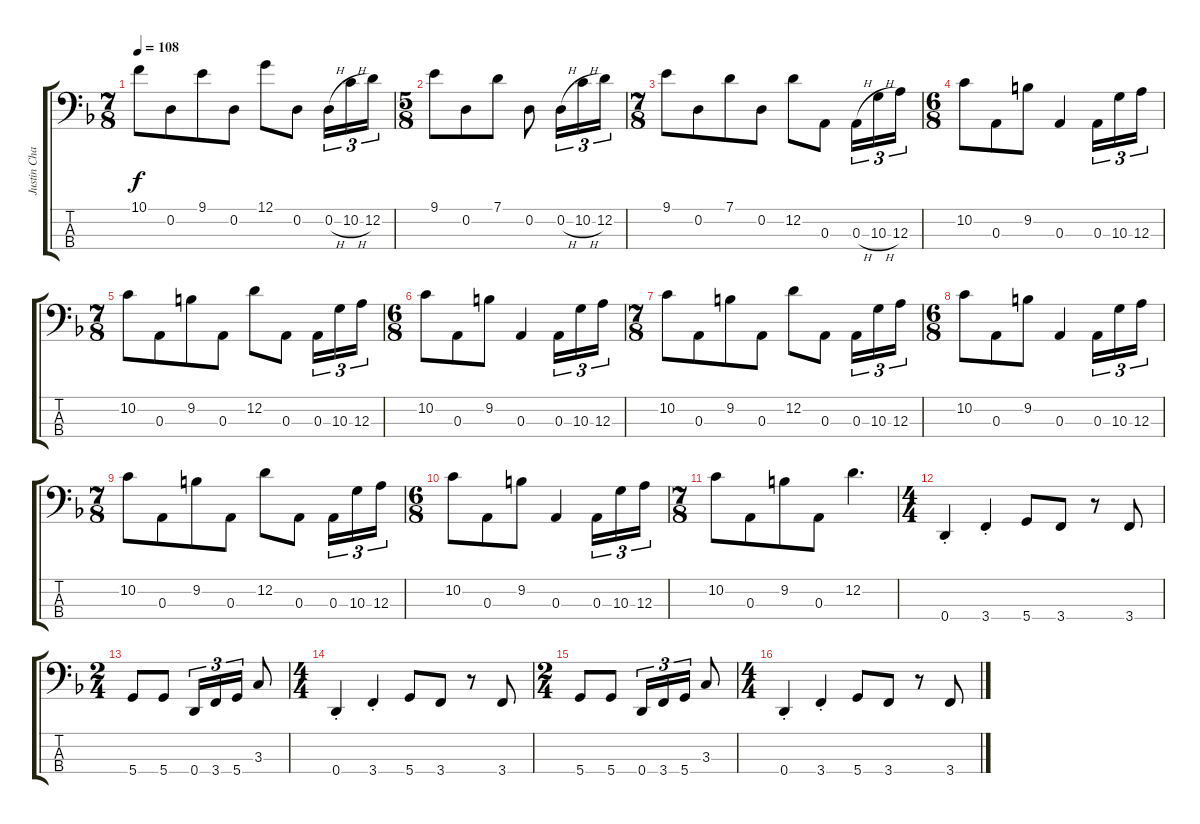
\track ("Justin Chancellor" "Justin Cha") {mute instrument electricbasspick}
\staff {score tabs}
\tuning (G2 D2 A1 D1) {hide}
\ts (7 8)
\tempo 108
\clef f4
\ks dminor
10.1.8{dy f} 0.2.8 9.1.8 0.2.8 12.1.8 0.2.8 0.2{h}.16{tu (3 2)} 10.2{h}.16{tu (3 2)} 12.2.16{tu (3 2)} |
\ts (5 8)
9.1.8 0.2.8 7.1.8 0.2.8 0.2{h}.16{tu (3 2)} 10.2{h}.16{tu (3 2)} 12.2.16{tu (3 2)} |
\ts (7 8)
9.1.8 0.2.8 7.1.8 0.2.8 12.2.8 0.3.8 0.3{h}.16{tu (3 2)} 10.3{h}.16{tu (3 2)} 12.3.16{tu (3 2)} |
\ts (6 8)
10.2.8 0.3.8 9.2.8 0.3.4 0.3.16{tu (3 2)} 10.3.16{tu (3 2)} 12.3.16{tu (3 2)} |
\ts (7 8)
10.2.8 0.3.8 9.2.8 0.3.8 12.2.8 0.3.8 0.3.16{tu (3 2)} 10.3.16{tu (3 2)} 12.3.16{tu (3 2)} |
\ts (6 8)
10.2.8 0.3.8 9.2.8 0.3.4 0.3.16{tu (3 2)} 10.3.16{tu (3 2)} 12.3.16{tu (3 2)} |
\ts (7 8)
10.2.8 0.3.8 9.2.8 0.3.8 12.2.8 0.3.8 0.3.16{tu (3 2)} 10.3.16{tu (3 2)} 12.3.16{tu (3 2)} |
\ts (6 8)
10.2.8 0.3.8 9.2.8 0.3.4 0.3.16{tu (3 2)} 10.3.16{tu (3 2)} 12.3.16{tu (3 2)} |
\ts (7 8)
10.2.8 0.3.8 9.2.8 0.3.8 12.2.8 0.3.8 0.3.16{tu (3 2)} 10.3.16{tu (3 2)} 12.3.16{tu (3 2)} |
\ts (6 8)
10.2.8 0.3.8 9.2.8 0.3.4 0.3.16{tu (3 2)} 10.3.16{tu (3 2)} 12.3.16{tu (3 2)} |
\ts (7 8)
10.2.8 0.3.8 9.2.8 0.3.8 12.2.4{d} |
\ts (4 4)
0.4{st}.4 3.4{st}.4 5.4.8 3.4.8 r.8 3.4.8 |
\ts (2 4)
5.4.8 5.4.8 0.4.16{tu (3 2)} 3.4.16{tu (3 2)} 5.4.16{tu (3 2)} 3.3.8 |
\ts (4 4)
0.4{st}.4 3.4{st}.4 5.4.8 3.4.8 r.8 3.4.8 |
\ts (2 4)
5.4.8 5.4.8 0.4.16{tu (3 2)} 3.4.16{tu (3 2)} 5.4.16{tu (3 2)} 3.3.8 |
\ts (4 4)
0.4{st}.4 3.4{st}.4 5.4.8 3.4.8 r.8 3.4.8
